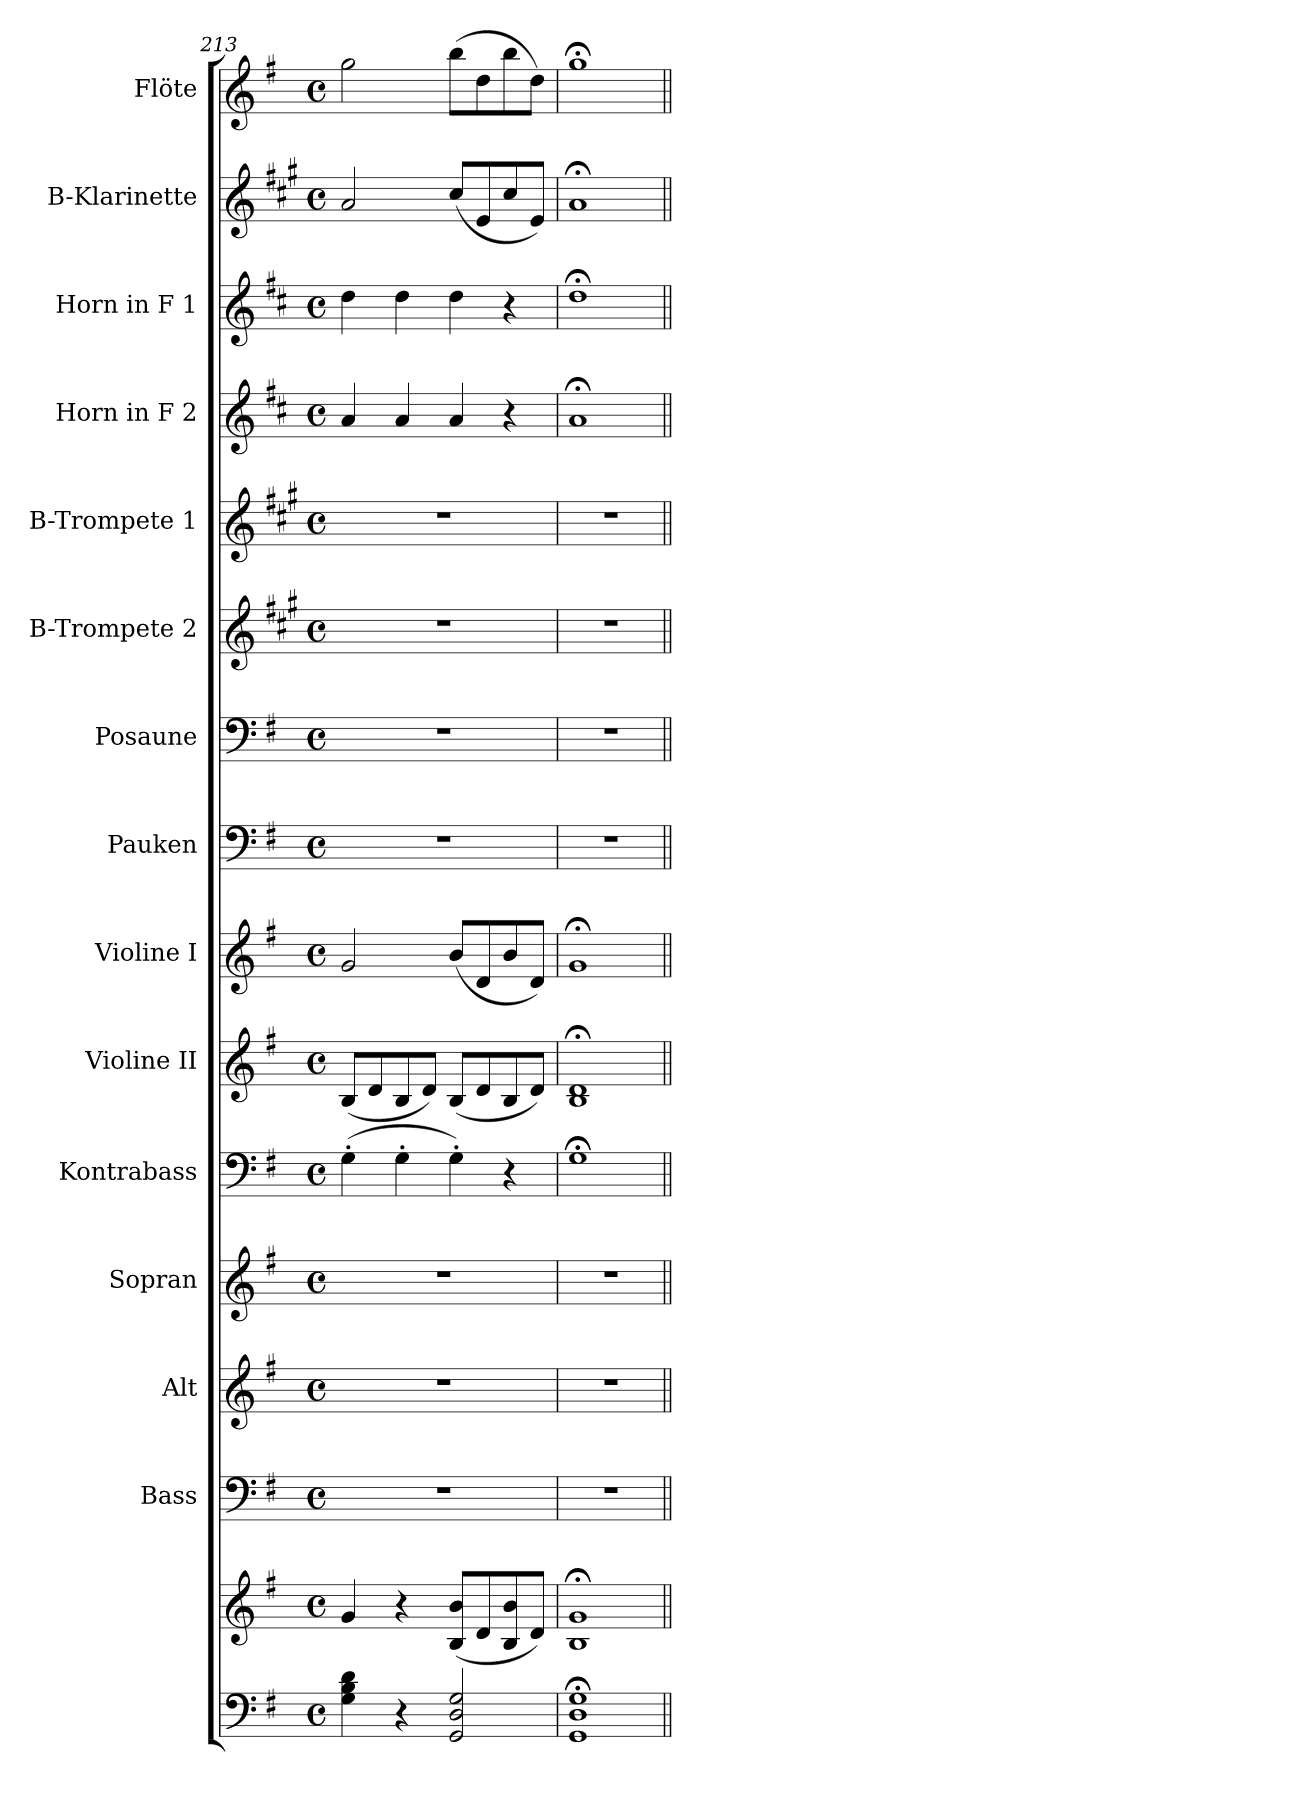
**kern	**kern	**kern	**kern	**kern	**kern	**kern	**kern	**kern	**kern	**kern	**kern	**kern	**kern	**kern	**kern
*part15	*part15	*part14	*part13	*part12	*part11	*part10	*part9	*part8	*part7	*part6	*part5	*part4	*part3	*part2	*part1
*staff16	*staff15	*staff14	*staff13	*staff12	*staff11	*staff10	*staff9	*staff8	*staff7	*staff6	*staff5	*staff4	*staff3	*staff2	*staff1
*	*	*I"Bass	*I"Alt	*I"Sopran	*I"Kontrabass	*I"Violine II	*I"Violine I	*I"Pauken	*I"Posaune	*I"B-Trompete 2	*I"B-Trompete 1	*I"Horn in F 2	*I"Horn in F 1	*I"B-Klarinette	*I"Flöte
*	*	*I'B.	*I'A.	*I'S.	*I'Kb.	*I'Vl. II	*I'Vl. I	*I'Pk.	*I'Pos.	*I'B Trp. 2	*I'B Trp. 1	*	*	*I'B Kl.	*I'Fl.
*clefF4	*clefG2	*clefF4	*clefG2	*clefG2	*clefF4	*clefG2	*clefG2	*clefF4	*clefF4	*clefG2	*clefG2	*clefG2	*clefG2	*clefG2	*clefG2
*	*	*	*	*	*ITrd7c12	*	*	*	*	*ITrd1c2	*ITrd1c2	*ITrd4c7	*ITrd4c7	*ITrd1c2	*
*k[f#]	*k[f#]	*k[f#]	*k[f#]	*k[f#]	*k[f#]	*k[f#]	*k[f#]	*k[f#]	*k[f#]	*k[f#]	*k[f#]	*k[f#]	*k[f#]	*k[f#]	*k[f#]
*G:	*G:	*G:	*G:	*G:	*G:	*G:	*G:	*G:	*G:	*G:	*G:	*G:	*G:	*G:	*G:
*M4/4	*M4/4	*M4/4	*M4/4	*M4/4	*M4/4	*M4/4	*M4/4	*M4/4	*M4/4	*M4/4	*M4/4	*M4/4	*M4/4	*M4/4	*M4/4
*met(c)	*met(c)	*met(c)	*met(c)	*met(c)	*met(c)	*met(c)	*met(c)	*met(c)	*met(c)	*met(c)	*met(c)	*met(c)	*met(c)	*met(c)	*met(c)
=213	=213	=213	=213	=213	=213	=213	=213	=213	=213	=213	=213	=213	=213	=213	=213
4G\ 4B\ 4d\	4g/	1r	1r	1r	(>4GG'>\	(<8B/L	2g/	1r	1r	1r	1r	4d/	4g\	2g/	2gg\
.	.	.	.	.	.	8d/	.	.	.	.	.	.	.	.	.
4r	4r	.	.	.	4GG'>\	8B/	.	.	.	.	.	4d/	4g\	.	.
.	.	.	.	.	.	8d/J)	.	.	.	.	.	.	.	.	.
2GG/ 2D/ 2G/	(<8B/ 8b/L	.	.	.	4GG'>\)	(<8B/L	(<8b/L	.	.	.	.	4d/	4g\	(<8b/L	(>8bb\L
.	8d/	.	.	.	.	8d/	8d/	.	.	.	.	.	.	8d/	8dd\
.	8B/ 8b/	.	.	.	4r	8B/	8b/	.	.	.	.	4r	4r	8b/	8bb\
.	8d/J)	.	.	.	.	8d/J)	8d/J)	.	.	.	.	.	.	8d/J)	8dd\J)
=214	=214	=214	=214	=214	=214	=214	=214	=214	=214	=214	=214	=214	=214	=214	=214
1GG; 1D; 1G;	1B;< 1g;<	1r	1r	1r	1GG;<	1B;< 1d;<	1g;<	1r	1r	1r	1r	1d;<	1g;<	1g;<	1gg;<
=||	=||	=||	=||	=||	=||	=||	=||	=||	=||	=||	=||	=||	=||	=||	=||
*-	*-	*-	*-	*-	*-	*-	*-	*-	*-	*-	*-	*-	*-	*-	*-
